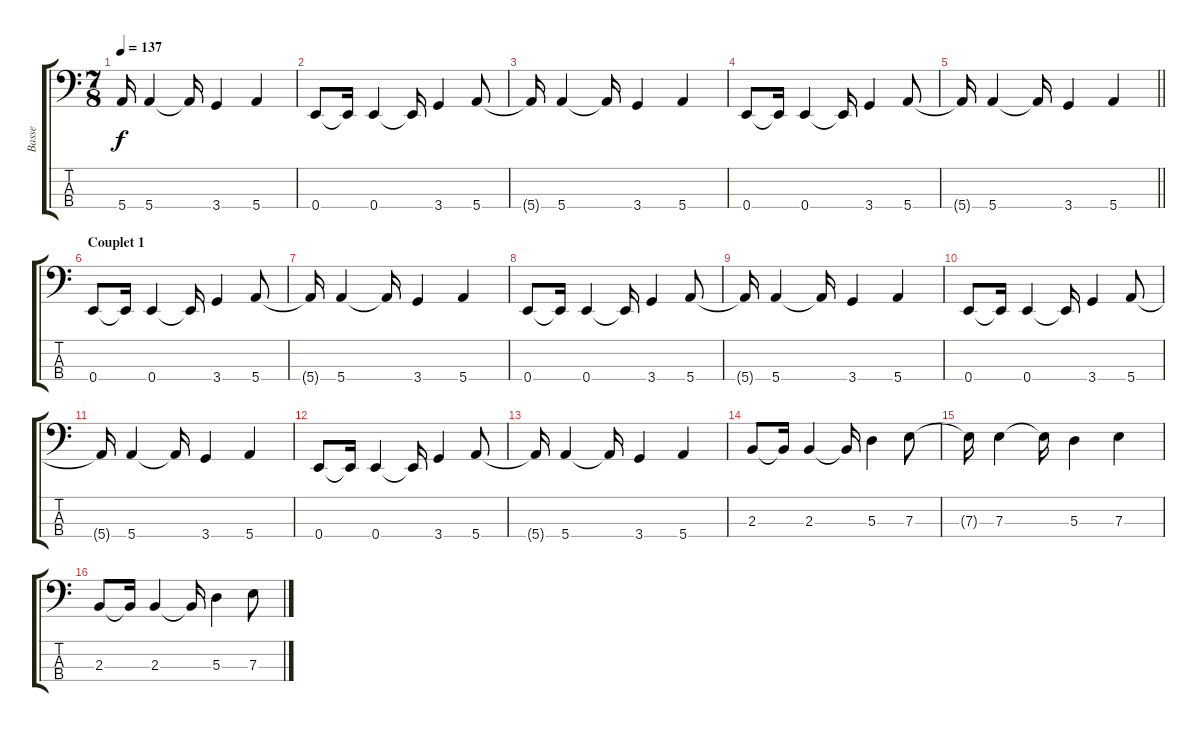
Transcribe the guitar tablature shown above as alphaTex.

\track ("Basse" "Basse") {instrument electricbassfinger}
\staff {score tabs}
\tuning (G2 D2 A1 E1) {hide}
\ts (7 8)
\tempo 137
\clef f4
\ks c
5.4{t}.16{dy f} 5.4.4 5.4{t}.16 3.4.4 5.4.4 |
0.4.8 0.4{t}.16 0.4.4 0.4{t}.16 3.4.4 5.4.8 |
5.4{t}.16 5.4.4 5.4{t}.16 3.4.4 5.4.4 |
0.4.8 0.4{t}.16 0.4.4 0.4{t}.16 3.4.4 5.4.8 |
\barLineRight lightlight
5.4{t}.16 5.4.4 5.4{t}.16 3.4.4 5.4.4 |
\section ("" "Couplet 1")
0.4.8 0.4{t}.16 0.4.4 0.4{t}.16 3.4.4 5.4.8 |
5.4{t}.16 5.4.4 5.4{t}.16 3.4.4 5.4.4 |
0.4.8 0.4{t}.16 0.4.4 0.4{t}.16 3.4.4 5.4.8 |
5.4{t}.16 5.4.4 5.4{t}.16 3.4.4 5.4.4 |
0.4.8 0.4{t}.16 0.4.4 0.4{t}.16 3.4.4 5.4.8 |
5.4{t}.16 5.4.4 5.4{t}.16 3.4.4 5.4.4 |
0.4.8 0.4{t}.16 0.4.4 0.4{t}.16 3.4.4 5.4.8 |
5.4{t}.16 5.4.4 5.4{t}.16 3.4.4 5.4.4 |
2.3.8 2.3{t}.16 2.3.4 2.3{t}.16 5.3.4 7.3.8 |
7.3{t}.16 7.3.4 7.3{t}.16 5.3.4 7.3.4 |
2.3.8 2.3{t}.16 2.3.4 2.3{t}.16 5.3.4 7.3.8
